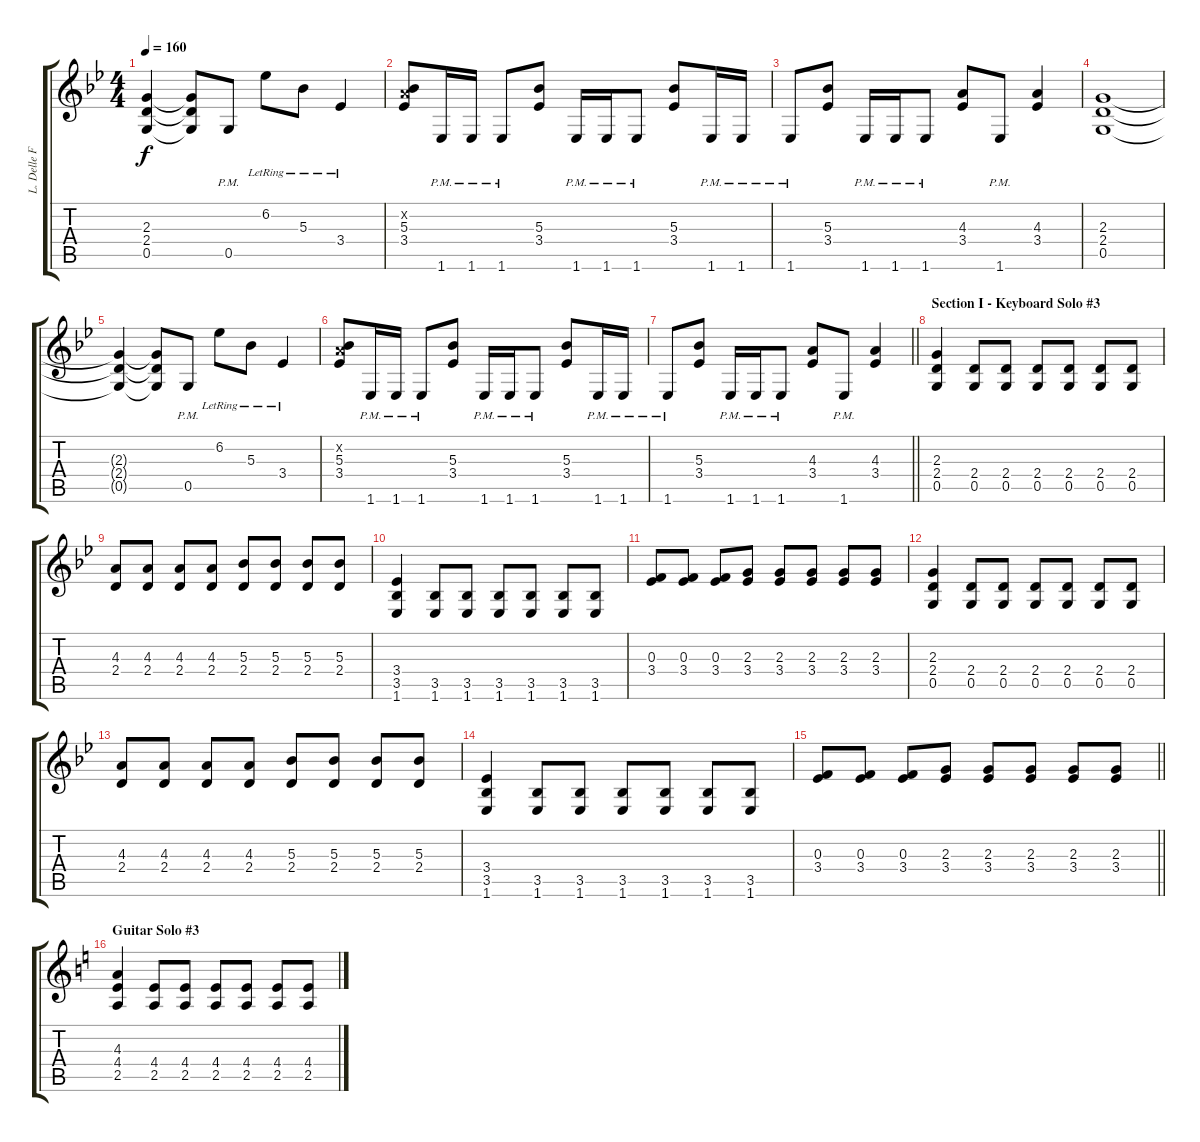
\track ("L. Delle Fave (Dist. Guitar L)" "L. Delle F") {instrument overdrivenguitar}
\staff {score tabs}
\tuning (D4 A3 F3 C3 G2 D2) {hide}
\ts (4 4)
\tempo 160
\clef g2
\ks gminor
(2.3{t} 2.4{t} 0.5{t}).4{dy f} (2.3{t} 2.4{t} 0.5{t}).8 0.5{pm}.8 6.2{lr}.8 5.3{lr}.8 3.4{lr}.4 |
(0.2{x} 5.3 3.4).8 1.6{pm}.16 1.6{pm}.16 1.6{pm}.8 (5.3 3.4).8 1.6{pm}.16 1.6{pm}.16 1.6{pm}.8 (5.3 3.4).8 1.6{pm}.16 1.6{pm}.16 |
1.6{pm}.8 (5.3 3.4).8 1.6{pm}.16 1.6{pm}.16 1.6{pm}.8 (4.3 3.4).8 1.6{pm}.8 (4.3 3.4).4 |
(2.3 2.4 0.5).1 |
(2.3{t} 2.4{t} 0.5{t}).4 (2.3{t} 2.4{t} 0.5{t}).8 0.5{pm}.8 6.2{lr}.8 5.3{lr}.8 3.4{lr}.4 |
(0.2{x} 5.3 3.4).8 1.6{pm}.16 1.6{pm}.16 1.6{pm}.8 (5.3 3.4).8 1.6{pm}.16 1.6{pm}.16 1.6{pm}.8 (5.3 3.4).8 1.6{pm}.16 1.6{pm}.16 |
\barLineRight lightlight
1.6{pm}.8 (5.3 3.4).8 1.6{pm}.16 1.6{pm}.16 1.6{pm}.8 (4.3 3.4).8 1.6{pm}.8 (4.3 3.4).4 |
\section ("" "Section I - Keyboard Solo #3")
(2.3 2.4 0.5).4{volume 12} (2.4 0.5).8 (2.4 0.5).8 (2.4 0.5).8 (2.4 0.5).8 (2.4 0.5).8 (2.4 0.5).8 |
(4.3 2.4).8 (4.3 2.4).8 (4.3 2.4).8 (4.3 2.4).8 (5.3 2.4).8 (5.3 2.4).8 (5.3 2.4).8 (5.3 2.4).8 |
(3.4 3.5 1.6).4 (3.5 1.6).8 (3.5 1.6).8 (3.5 1.6).8 (3.5 1.6).8 (3.5 1.6).8 (3.5 1.6).8 |
(0.3 3.4).8 (0.3 3.4).8 (0.3 3.4).8 (2.3 3.4).8 (2.3 3.4).8 (2.3 3.4).8 (2.3 3.4).8 (2.3 3.4).8 |
(2.3 2.4 0.5).4 (2.4 0.5).8 (2.4 0.5).8 (2.4 0.5).8 (2.4 0.5).8 (2.4 0.5).8 (2.4 0.5).8 |
(4.3 2.4).8 (4.3 2.4).8 (4.3 2.4).8 (4.3 2.4).8 (5.3 2.4).8 (5.3 2.4).8 (5.3 2.4).8 (5.3 2.4).8 |
(3.4 3.5 1.6).4 (3.5 1.6).8 (3.5 1.6).8 (3.5 1.6).8 (3.5 1.6).8 (3.5 1.6).8 (3.5 1.6).8 |
\barLineRight lightlight
(0.3 3.4).8 (0.3 3.4).8 (0.3 3.4).8 (2.3 3.4).8 (2.3 3.4).8 (2.3 3.4).8 (2.3 3.4).8 (2.3 3.4).8 |
\section ("" "Guitar Solo #3")
\ks aminor
(4.3 4.4 2.5).4{volume 9} (4.4 2.5).8 (4.4 2.5).8 (4.4 2.5).8 (4.4 2.5).8 (4.4 2.5).8 (4.4 2.5).8
